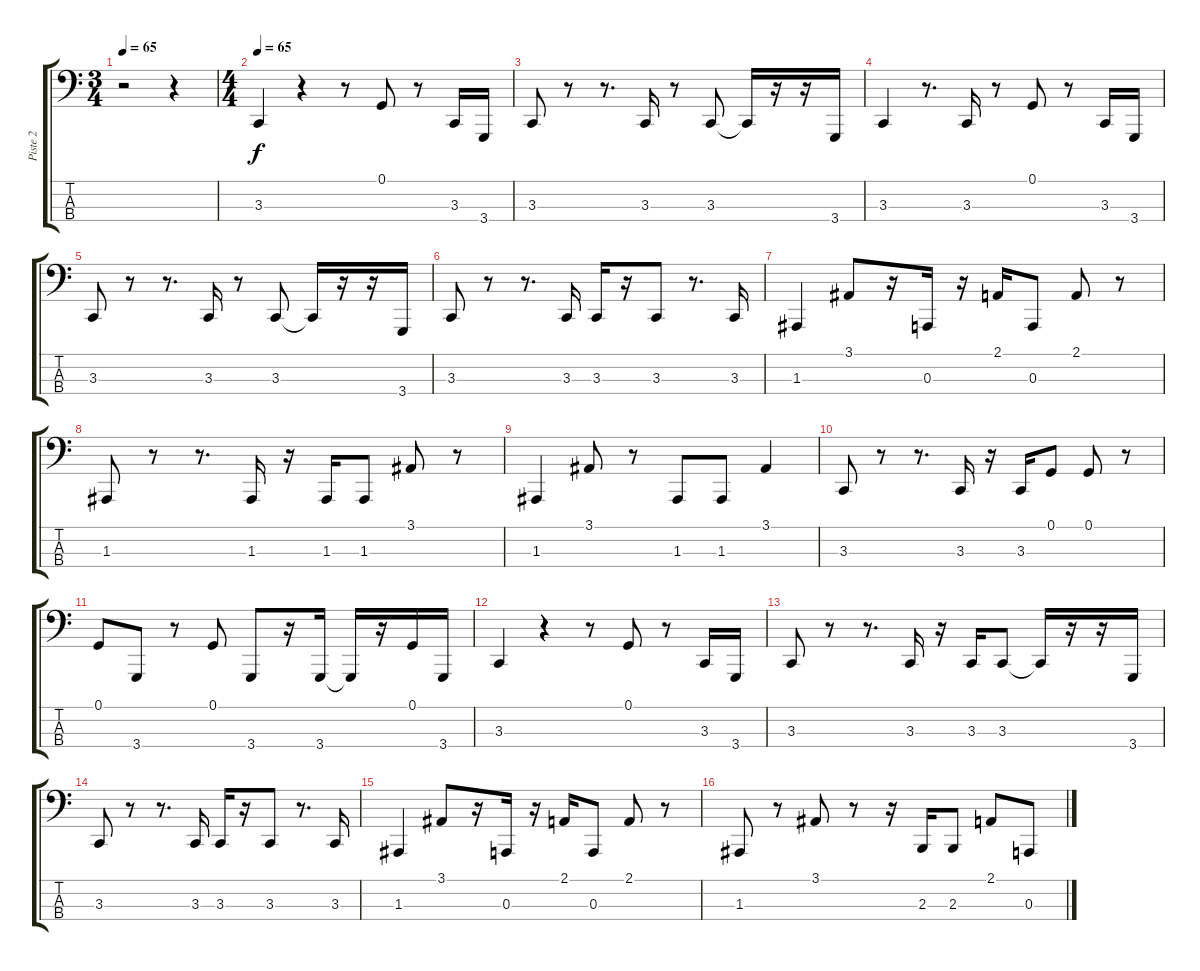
\track ("Piste 2" "Piste 2") {instrument slapbass2}
\staff {score tabs}
\tuning (G1 D1 A0 E0) {hide}
\ts (3 4)
\tempo 65
\tempo 130
\tempo 65
\clef f4
\ks c
r.2{dy f instrument slapbass2} r.4 |
\ts (4 4)
\tempo 65
3.3.4 r.4 r.8 0.1.8 r.8 3.3.16 3.4.16 |
3.3.8 r.8 r.8{d} 3.3.16 r.8 3.3.8 3.3{t}.16 r.16 r.16 3.4.16 |
3.3.4 r.8{d} 3.3.16 r.8 0.1.8 r.8 3.3.16 3.4.16 |
3.3.8 r.8 r.8{d} 3.3.16 r.8 3.3.8 3.3{t}.16 r.16 r.16 3.4.16 |
3.3.8 r.8 r.8{d} 3.3.16 3.3.16 r.16 3.3.8 r.8{d} 3.3.16 |
1.3.4 3.1.8 r.16 0.3.16 r.16 2.1.16 0.3.8 2.1.8 r.8 |
1.3.8 r.8 r.8{d} 1.3.16 r.16 1.3.16 1.3.8 3.1.8 r.8 |
1.3.4 3.1.8 r.8 1.3.8 1.3.8 3.1.4 |
3.3.8 r.8 r.8{d} 3.3.16 r.16 3.3.16 0.1.8 0.1.8 r.8 |
0.1.8 3.4.8 r.8 0.1.8 3.4.8 r.16 3.4.16 3.4{t}.16 r.16 0.1.16 3.4.16 |
3.3.4 r.4 r.8 0.1.8 r.8 3.3.16 3.4.16 |
3.3.8 r.8 r.8{d} 3.3.16 r.16 3.3.16 3.3.8 3.3{t}.16 r.16 r.16 3.4.16 |
3.3.8 r.8 r.8{d} 3.3.16 3.3.16 r.16 3.3.8 r.8{d} 3.3.16 |
1.3.4 3.1.8 r.16 0.3.16 r.16 2.1.16 0.3.8 2.1.8 r.8 |
1.3.8 r.8 3.1.8 r.8 r.16 2.3.16 2.3.8 2.1.8 0.3.8
